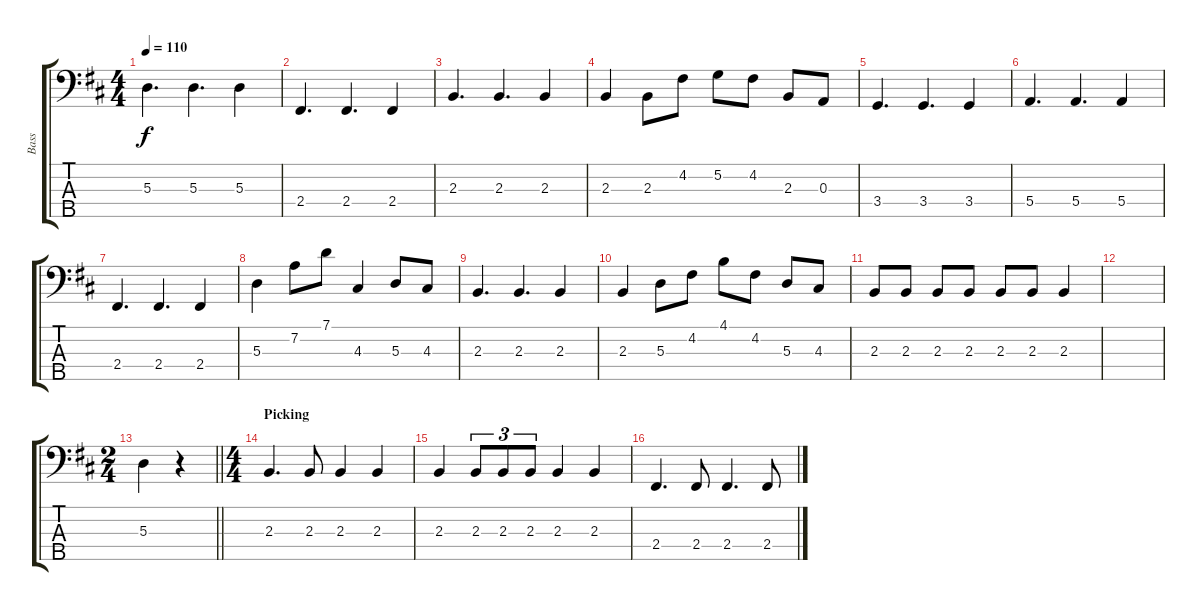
\track ("Bass" "Bass") {instrument fretlessbass}
\staff {score tabs}
\tuning (G2 D2 A1 E1 B0) {hide}
\ts (4 4)
\tempo 110
\clef f4
\ks bminor
5.3.4{d dy f} 5.3.4{d} 5.3.4 |
2.4.4{d} 2.4.4{d} 2.4.4 |
2.3.4{d} 2.3.4{d} 2.3.4 |
2.3.4 2.3.8 4.2.8 5.2.8 4.2.8 2.3.8 0.3.8 |
3.4.4{d} 3.4.4{d} 3.4.4 |
5.4.4{d} 5.4.4{d} 5.4.4 |
2.4.4{d} 2.4.4{d} 2.4.4 |
5.3.4 7.2.8 7.1.8 4.3.4 5.3.8 4.3.8 |
2.3.4{d} 2.3.4{d} 2.3.4 |
2.3.4 5.3.8 4.2.8 4.1.8 4.2.8 5.3.8 4.3.8 |
2.3.8 2.3.8 2.3.8 2.3.8 2.3.8 2.3.8 2.3.4 |
|
\ts (2 4)
\barLineRight lightlight
5.3.4 r.4 |
\ts (4 4)
\section ("" "Picking")
2.3.4{d} 2.3.8 2.3.4 2.3.4 |
2.3.4 2.3.8{tu (3 2)} 2.3.8{tu (3 2)} 2.3.8{tu (3 2)} 2.3.4 2.3.4 |
2.4.4{d} 2.4.8 2.4.4{d} 2.4.8
